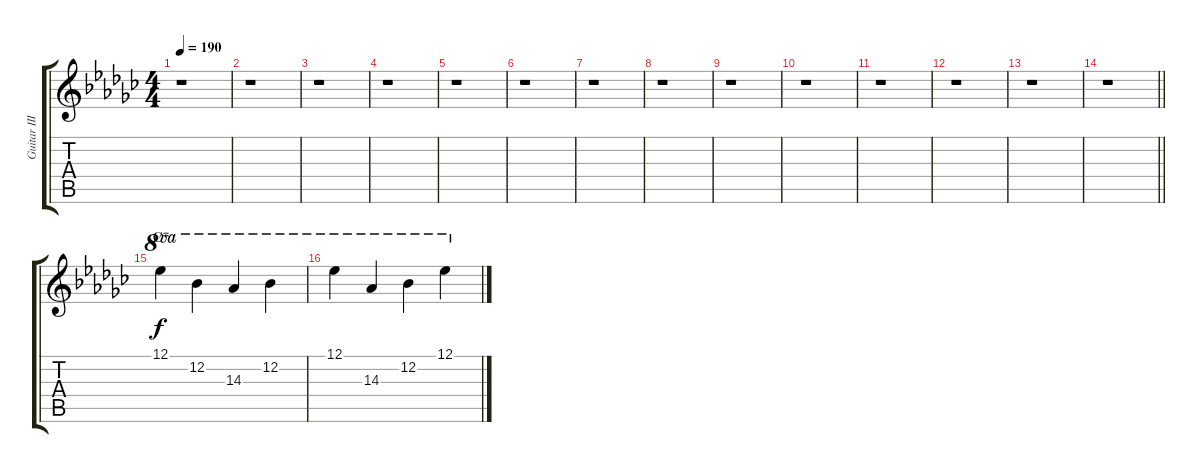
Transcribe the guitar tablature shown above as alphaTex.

\track ("Guitar III" "Guitar III") {instrument electricguitarclean}
\staff {score tabs}
\tuning (Eb4 Bb3 Gb3 Db3 Ab2 Db2) {hide}
\ts (4 4)
\tempo 190
\clef g2
\ks ebminor
r.1{dy f} |
r.1 |
r.1 |
r.1 |
r.1 |
r.1 |
r.1 |
r.1 |
r.1 |
r.1 |
r.1 |
r.1 |
r.1 |
\barLineRight lightlight
r.1 |
\section ("" "C*")
12.1.4{ot 8va} 12.2.4{ot 8va} 14.3.4{ot 8va} 12.2.4{ot 8va} |
12.1.4{ot 8va} 14.3.4{ot 8va} 12.2.4{ot 8va} 12.1.4{ot 8va}
